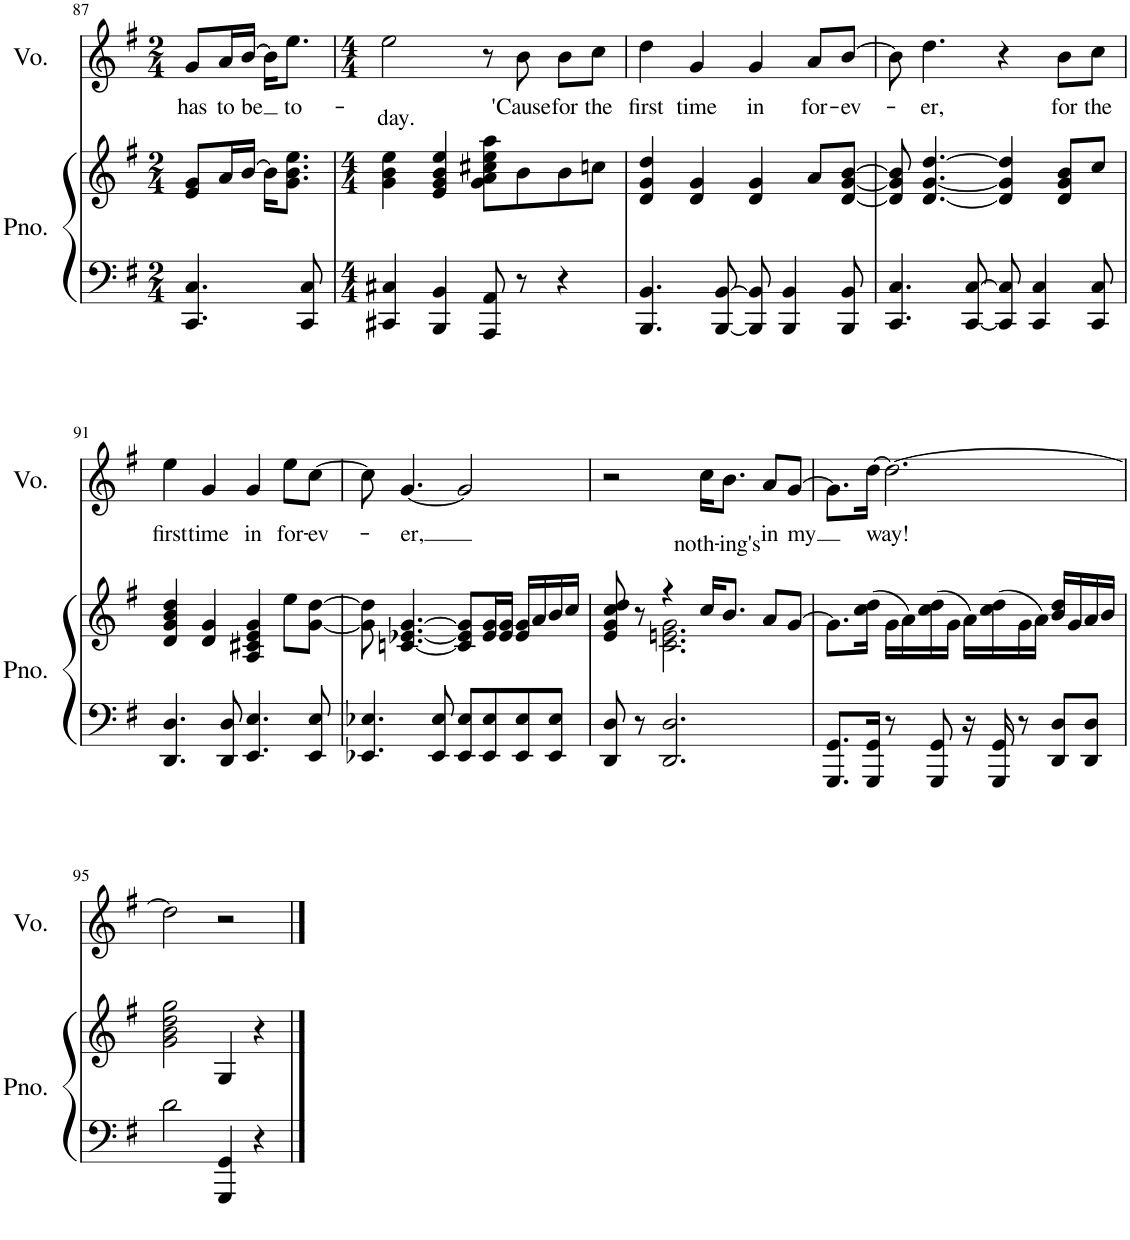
**kern	**kern	**kern	**text
*part2	*part2	*part1	*part1
*staff3	*staff2	*staff1	*staff1
*I"Piano	*	*I"Voice	*
*I'Pno.	*	*I'Vo.	*
!!LO:PB:g=z
*clefF4	*clefG2	*clefG2	*
*k[f#]	*k[f#]	*k[f#]	*
*M2/4	*M2/4	*M2/4	*
=87	=87	=87	=87
!	!	!	!LO:LY:b
4.CC/ 4.C/	8e/ 8g/L	8g/L	has
!	!	!	!LO:LY:b
.	16a/L	16a/L	to
!	!	!	!LO:LY:b
.	[16b/JJ	[16b/JJ	be
.	16b\KL]	16b\KL]	.
!	!	!	!LO:LY:b
.	8.g\ 8.b\ 8.ee\J	8.ee\J	to-
8CC/ 8C/	.	.	.
=88	=88	=88	=88
*M4/4	*M4/4	*M4/4	*
!	!	!	!LO:LY:b
4CC#X/ 4C#X/	4g\ 4b\ 4ee\	2ee\	-day.
4BBB/ 4BB/	4e/ 4g/ 4b/ 4ee/	.	.
8AAA/ 8AA/	8g\ 8a\ 8cc#X\ 8ee\ 8aa\L	8r	.
!	!	!	!LO:LY:b
8r	8b\	8b\	'Cause
!	!	!	!LO:LY:b
4r	8b\	8b\L	for
!	!	!	!LO:LY:b
.	8ccn\J	8cc\J	the
=89	=89	=89	=89
!	!	!	!LO:LY:b
4.BBB/ 4.BB/	4d/ 4g/ 4dd/	4dd\	first
!	!	!	!LO:LY:b
.	4d/ 4g/	4g/	time
[8BBB/ [8BB/	.	.	.
!	!	!	!LO:LY:b
8BBB/] 8BB/]	4d/ 4g/	4g/	in
4BBB/ 4BB/	.	.	.
!	!	!	!LO:LY:b
.	8a/L	8a/L	for-
!	!	!	!LO:LY:b
8BBB/ 8BB/	[8d/ [8g/ [8b/J	[8b/J	-ev-
=90	=90	=90	=90
4.CC/ 4.C/	8d/] 8g/] 8b/]	8b\]	.
!	!	!	!LO:LY:b
.	[4.d/ [4.g/ [4.dd/	4.dd\	-er,
[8CC/ [8C/	.	.	.
8CC/] 8C/]	4d/] 4g/] 4dd/]	4r	.
4CC/ 4C/	.	.	.
!	!	!	!LO:LY:b
.	8d/ 8g/ 8b/L	8b\L	for
!	!	!	!LO:LY:b
8CC/ 8C/	8cc/J	8cc\J	the
!!LO:LB:g=z
=91	=91	=91	=91
!	!	!	!LO:LY:b
4.DD/ 4.D/	4d/ 4g/ 4b/ 4dd/	4ee\	first
!	!	!	!LO:LY:b
.	4d/ 4g/	4g/	time
8DD/ 8D/	.	.	.
!	!	!	!LO:LY:b
4.EE/ 4.E/	4A/ 4c#X/ 4e/ 4g/	4g/	in
!	!	!	!LO:LY:b
.	8ee\L	8ee\L	for-
!	!	!	!LO:LY:b
8EE/ 8E/	[8g\ [8dd\J	[8cc\J	-ev-
=92	=92	=92	=92
4.EE-X/ 4.E-X/	8g\] 8dd\]	8cc\]	.
!	!	!	!LO:LY:b
.	[4.cn/ [4.e-X/ [4.g/	[4.g/	-er,
8EE-/ 8E-/	.	.	.
8EE-/ 8E-/L	8c/] 8e-/] 8g/]L	2g/]	.
8EE-/ 8E-/	16e-/ 16g/L	.	.
.	16e-/ 16g/JJ	.	.
8EE-/ 8E-/	16e-/ 16g/LL	.	.
.	16a/	.	.
8EE-/ 8E-/J	16b/	.	.
.	16cc/JJ	.	.
=93	=93	=93	=93
*	*^	*	*
8DD/ 8D/	8e/ 8g/ 8cc/ 8dd/	4ryy	2r	.
8r	8r	.	.	.
2.DD/ 2.D/	4r	2.c\ 2.en\ 2.g\	.	.
!	!	!	!	!LO:LY:b
.	16cc/KL	.	16cc\KL	noth-
!	!	!	!	!LO:LY:b
.	8.b/J	.	8.b\J	-ing's
!	!	!	!	!LO:LY:b
.	8a/L	.	8a/L	in
!	!	!	!	!LO:LY:b
.	[8g/J	.	[8g/J	my
*	*v	*v	*	*
=94	=94	=94	=94
8.GGG/ 8.GG/L	8.g\L]	8.g\L]	.
!	!	!	!LO:LY:b
16GGG/ 16GG/Jk	(16cc\ 16dd\Jk	[16dd\Jk	way!
8r	16g\LL	2.dd\_	.
.	16a\)	.	.
8GGG/ 8GG/	(16cc\ 16dd\	.	.
.	16g\JJ	.	.
16r	16a\LL)	.	.
16GGG/ 16GG/	(16cc\ 16dd\	.	.
8r	16g\	.	.
.	16a\JJ)	.	.
8DD/ 8D/L	16b/ 16dd/LL	.	.
.	16g/	.	.
8DD/ 8D/J	16a/	.	.
.	16b/JJ	.	.
!!LO:LB:g=z
=95	=95	=95	=95
2d\	2g\ 2b\ 2dd\ 2gg\	2dd\]	.
4GGG/ 4GG/	4G/	2r	.
4r	4r	.	.
==	==	==	==
*-	*-	*-	*-
